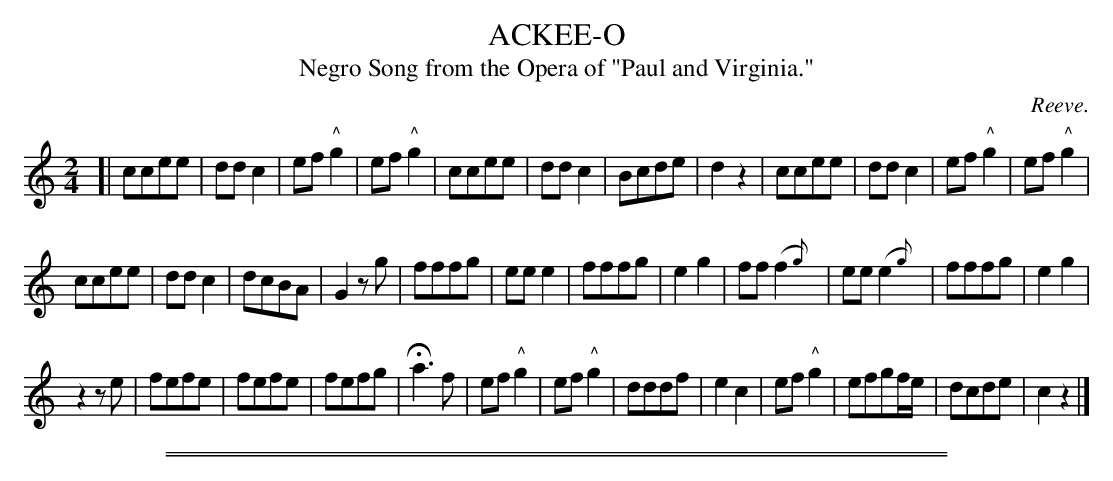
X:1
T: ACKEE-O
T: Negro Song from the Opera of "Paul and Virginia."
C: Reeve.
M: 2/4
L: 1/8
K: C
[|\
ccee | ddc2 | ef"^^"g2 | ef"^^"g2 |\
ccee | ddc2 | Bcde | d2z2 |\
ccee | ddc2 | ef"^^"g2 | ef"^^"g2 |
ccee | ddc2 | dcBA | G2zg |\
fffg | eee2 | fffg | e2g2 |\
ff(f2{g}) | ee(e2{g}) | fffg | e2g2 |
z2ze | fefe | fefe | fefg |\
Ha3f | ef"^^"g2 | ef"^^"g2 | dddf |\
e2c2 | ef"^^"g2 | efgf/e/ | dcde |\
c2z2 |]
